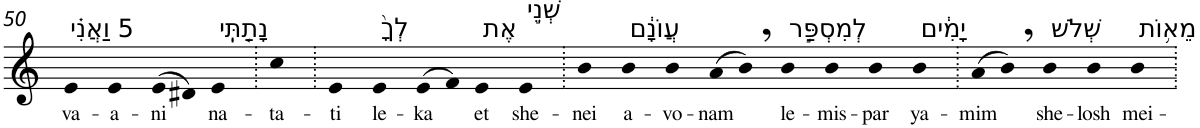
**kern	**text
*part1	*part1
*staff1	*staff1
*I"Piano	*
*I'Pno	*
!!LO:PB:g=z
*clefG2	*
*k[]	*
=50	=50
!LO:TX:a:t=5 וַאֲנִ֗י	!
!	!LO:LY:b
4e	va-
!	!LO:LY:b
4e	-a-
!	!LO:LY:b
(>8e	-ni
8d#X)	.
!LO:TX:a:t=נָתַ֤תִּֽי	!
!	!LO:LY:b
4e	na-
=51.	=51.
!	!LO:LY:b
4cc	-ta-
=52.	=52.
!	!LO:LY:b
4e	-ti
!LO:TX:a:t=לְךָ֙	!
!	!LO:LY:b
4e	le-
!	!LO:LY:b
(>8e	-ka
8f)	.
!LO:TX:a:t=אֶת	!
!	!LO:LY:b
4e	et
!LO:TX:a:t=שְׁנֵ֣י	!
!	!LO:LY:b
4e	she-
=53.	=53.
!	!LO:LY:b
4b	-nei
!LO:TX:a:t=עֲוֺנָ֔ם	!
!	!LO:LY:b
4b	a-
!	!LO:LY:b
4b	-vo-
!	!LO:LY:b
(>8a	-nam
8b,)	.
!LO:TX:a:t=לְמִסְפַּ֣ר	!
!	!LO:LY:b
4b	le-
!	!LO:LY:b
4b	-mis-
!	!LO:LY:b
4b	-par
!LO:TX:a:t=יָמִ֔ים	!
!	!LO:LY:b
4b	ya-
=54.	=54.
!	!LO:LY:b
(>8a	-mim
8b,)	.
!LO:TX:a:t=שְׁלֹשׁ	!
!	!LO:LY:b
4b	she-
!	!LO:LY:b
4b	-losh
!LO:TX:a:t=מֵא֥וֹת	!
!	!LO:LY:b
4b	mei-
=.	=.
*-	*-
